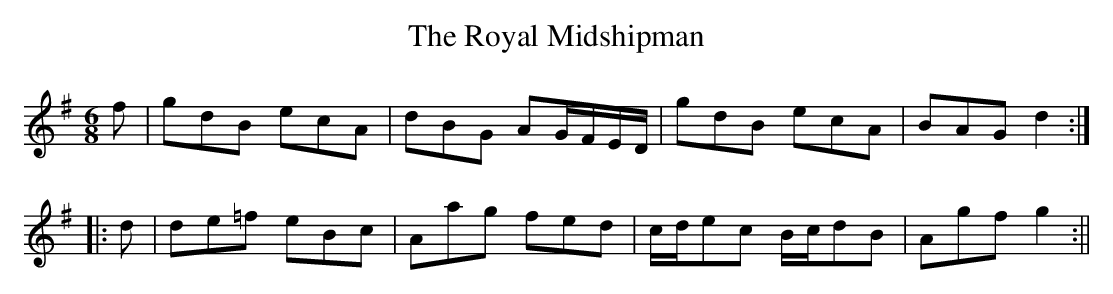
X:1
T:Royal Midshipman, The
M:6/8
L:1/8
K:G
f | gdB ecA | dBG AG/F/E/D/ | gdB ecA | BAG d2 :|
|: d | de=f eBc | Aag fed | c/d/ec B/c/dB | Agf g2 :||
